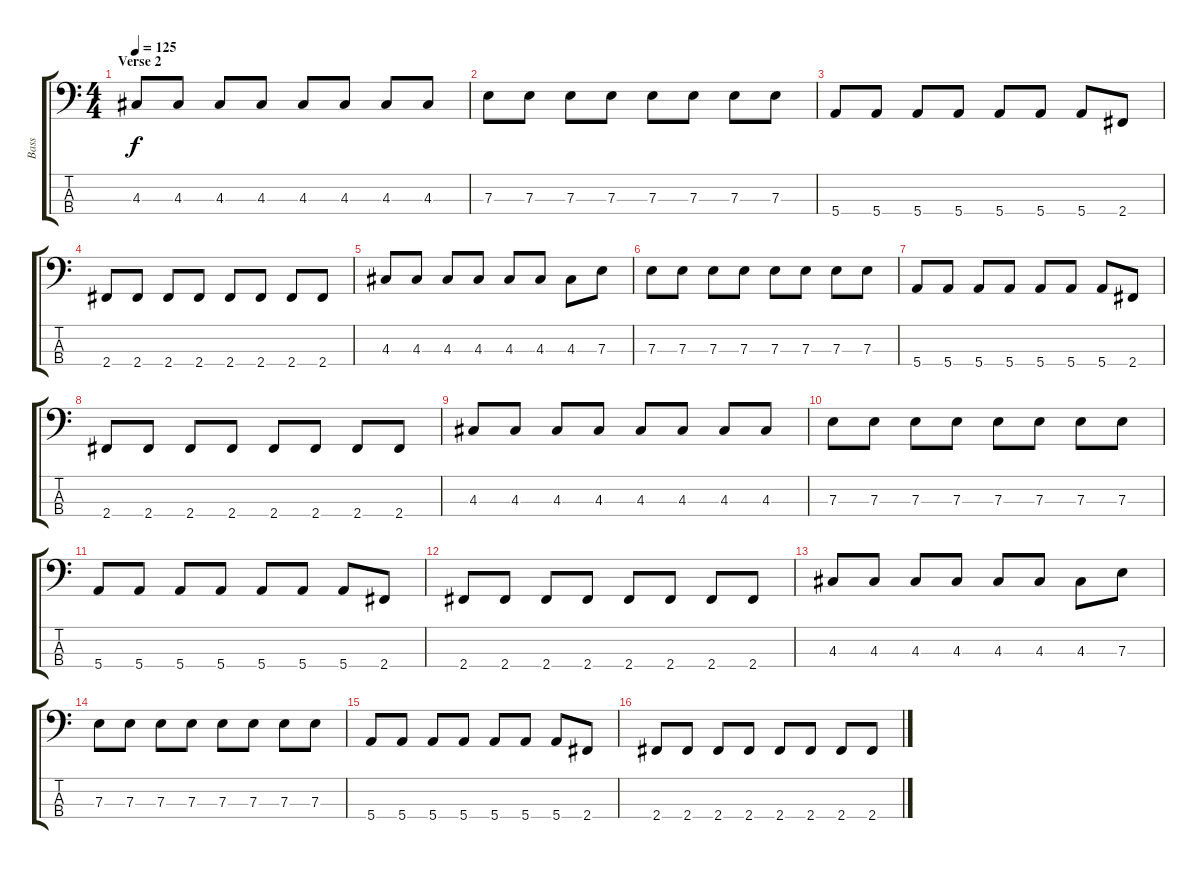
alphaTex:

\track ("Bass" "Bass") {instrument electricbassfinger}
\staff {score tabs}
\tuning (G2 D2 A1 E1) {hide}
\ts (4 4)
\section ("" "Verse 2")
\tempo 125
\clef f4
\ks c
4.3.8{dy f} 4.3.8 4.3.8 4.3.8 4.3.8 4.3.8 4.3.8 4.3.8 |
7.3.8 7.3.8 7.3.8 7.3.8 7.3.8 7.3.8 7.3.8 7.3.8 |
5.4.8 5.4.8 5.4.8 5.4.8 5.4.8 5.4.8 5.4.8 2.4.8 |
2.4.8 2.4.8 2.4.8 2.4.8 2.4.8 2.4.8 2.4.8 2.4.8 |
4.3.8 4.3.8 4.3.8 4.3.8 4.3.8 4.3.8 4.3.8 7.3.8 |
7.3.8 7.3.8 7.3.8 7.3.8 7.3.8 7.3.8 7.3.8 7.3.8 |
5.4.8 5.4.8 5.4.8 5.4.8 5.4.8 5.4.8 5.4.8 2.4.8 |
2.4.8 2.4.8 2.4.8 2.4.8 2.4.8 2.4.8 2.4.8 2.4.8 |
4.3.8 4.3.8 4.3.8 4.3.8 4.3.8 4.3.8 4.3.8 4.3.8 |
7.3.8 7.3.8 7.3.8 7.3.8 7.3.8 7.3.8 7.3.8 7.3.8 |
5.4.8 5.4.8 5.4.8 5.4.8 5.4.8 5.4.8 5.4.8 2.4.8 |
2.4.8 2.4.8 2.4.8 2.4.8 2.4.8 2.4.8 2.4.8 2.4.8 |
4.3.8 4.3.8 4.3.8 4.3.8 4.3.8 4.3.8 4.3.8 7.3.8 |
7.3.8 7.3.8 7.3.8 7.3.8 7.3.8 7.3.8 7.3.8 7.3.8 |
5.4.8 5.4.8 5.4.8 5.4.8 5.4.8 5.4.8 5.4.8 2.4.8 |
2.4.8 2.4.8 2.4.8 2.4.8 2.4.8 2.4.8 2.4.8 2.4.8
